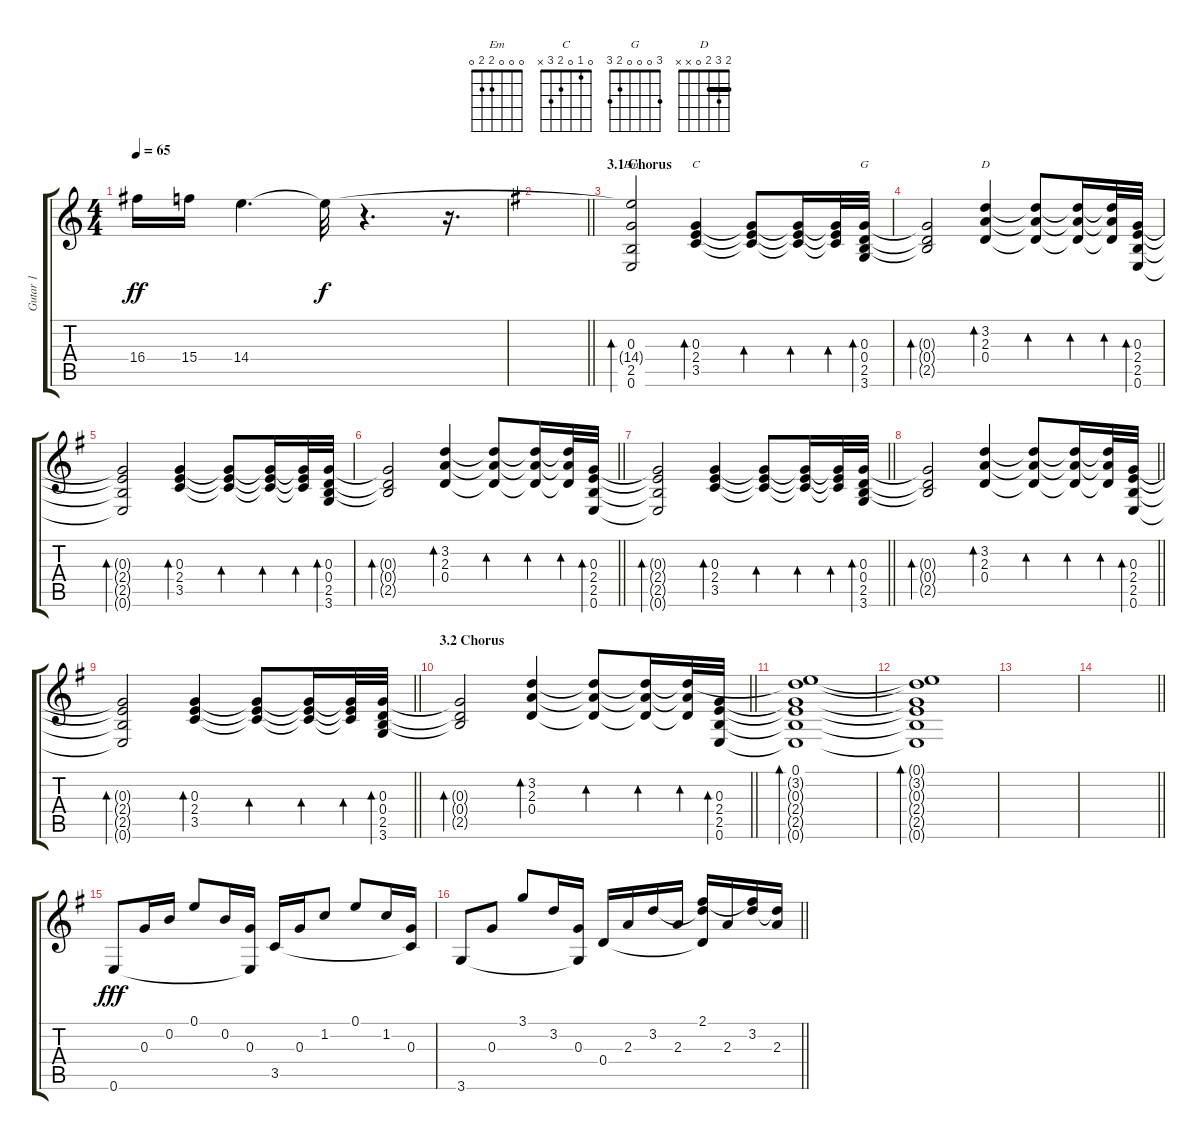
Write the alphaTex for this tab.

\track ("Gutar 1" "Gutar 1") {instrument acousticguitarsteel}
\staff {score tabs}
\tuning (E4 B3 G3 D3 A2 E2) {hide}
\chord ("Em" 0 0 0 2 2 0)
\chord ("C" 0 1 0 2 3 x)
\chord ("G" 3 0 0 0 2 3)
\chord ("D" 2 3 2 0 x x) {barre 2}
\ts (4 4)
\tempo 65
\clef g2
\ks c
16.4.16{dy ff} 15.4.16 14.4.4{d} 14.4{t}.32{dy f} r.4{d} r.16{d} |
\barLineRight lightlight
\ks eminor
|
\section ("" "3.1 Chorus")
(0.3 14.4{t} 2.5 0.6).2{bd 120 ch "Em"} (0.3 2.4 3.5).4{bd 60 ch "C"} (0.3{t} 2.4{t} 3.5{t}).8{bd 60} (0.3{t} 2.4{t} 3.5{t}).16{bd 60} (0.3{t} 2.4{t} 3.5{t}).32{bd 60} (0.3 0.4 2.5 3.6).32{bd 120 ch "G"} |
(0.3{t} 0.4{t} 2.5{t}).2{bd 120} (3.2 2.3 0.4).4{bd 120 ch "D"} (3.2{t} 2.3{t} 0.4{t}).8{bd 60} (3.2{t} 2.3{t} 0.4{t}).16{bd 60} (3.2{t} 2.3{t} 0.4{t}).32{bd 60} (0.3 2.4 2.5 0.6).32{bd 120} |
(0.3{t} 2.4{t} 2.5{t} 0.6{t}).2{bd 120} (0.3 2.4 3.5).4{bd 60} (0.3{t} 2.4{t} 3.5{t}).8{bd 60} (0.3{t} 2.4{t} 3.5{t}).16{bd 60} (0.3{t} 2.4{t} 3.5{t}).32{bd 60} (0.3 0.4 2.5 3.6).32{bd 120} |
\barLineRight lightlight
(0.3{t} 0.4{t} 2.5{t}).2{bd 120} (3.2 2.3 0.4).4{bd 120} (3.2{t} 2.3{t} 0.4{t}).8{bd 60} (3.2{t} 2.3{t} 0.4{t}).16{bd 60} (3.2{t} 2.3{t} 0.4{t}).32{bd 60} (0.3 2.4 2.5 0.6).32{bd 120} |
\barLineRight lightlight
(0.3{t} 2.4{t} 2.5{t} 0.6{t}).2{bd 120} (0.3 2.4 3.5).4{bd 60} (0.3{t} 2.4{t} 3.5{t}).8{bd 60} (0.3{t} 2.4{t} 3.5{t}).16{bd 60} (0.3{t} 2.4{t} 3.5{t}).32{bd 60} (0.3 0.4 2.5 3.6).32{bd 120} |
\barLineRight lightlight
(0.3{t} 0.4{t} 2.5{t}).2{bd 120} (3.2 2.3 0.4).4{bd 120} (3.2{t} 2.3{t} 0.4{t}).8{bd 60} (3.2{t} 2.3{t} 0.4{t}).16{bd 60} (3.2{t} 2.3{t} 0.4{t}).32{bd 60} (0.3 2.4 2.5 0.6).32{bd 120} |
\barLineRight lightlight
(0.3{t} 2.4{t} 2.5{t} 0.6{t}).2{bd 120} (0.3 2.4 3.5).4{bd 60} (0.3{t} 2.4{t} 3.5{t}).8{bd 60} (0.3{t} 2.4{t} 3.5{t}).16{bd 60} (0.3{t} 2.4{t} 3.5{t}).32{bd 60} (0.3 0.4 2.5 3.6).32{bd 120} |
\section ("" "3.2 Chorus")
\barLineRight lightlight
(0.3{t} 0.4{t} 2.5{t}).2{bd 120} (3.2 2.3 0.4).4{bd 120} (3.2{t} 2.3{t} 0.4{t}).8{bd 60} (3.2{t} 2.3{t} 0.4{t}).16{bd 60} (3.2{t} 2.3{t} 0.4{t}).32{bd 60} (0.3 2.4 2.5 0.6).32{bd 120} |
(0.1 3.2{t} 0.3{t} 2.4{t} 2.5{t} 0.6{t}).1{bd 120} |
(0.1{t} 3.2{t} 0.3{t} 2.4{t} 2.5{t} 0.6{t}).1{bd 120} |
|
\barLineRight lightlight
|
0.6.8{dy fff} 0.3.16 0.2.16 0.1.8 0.2.16 (0.3 0.6{t}).16 3.5.16 0.3.16 1.2.8 0.1.8 1.2.16 (0.3 3.5{t}).16 |
\barLineRight lightlight
3.6.8 0.3.8 3.1.8 3.2.16 (0.3 3.6{t}).16 0.4.16 2.3.16 3.2.16 2.3.16 (2.1 3.2{t} 0.4{t}).16 2.3.16 (2.1{t} 3.2).16 (3.2{t} 2.3).16
